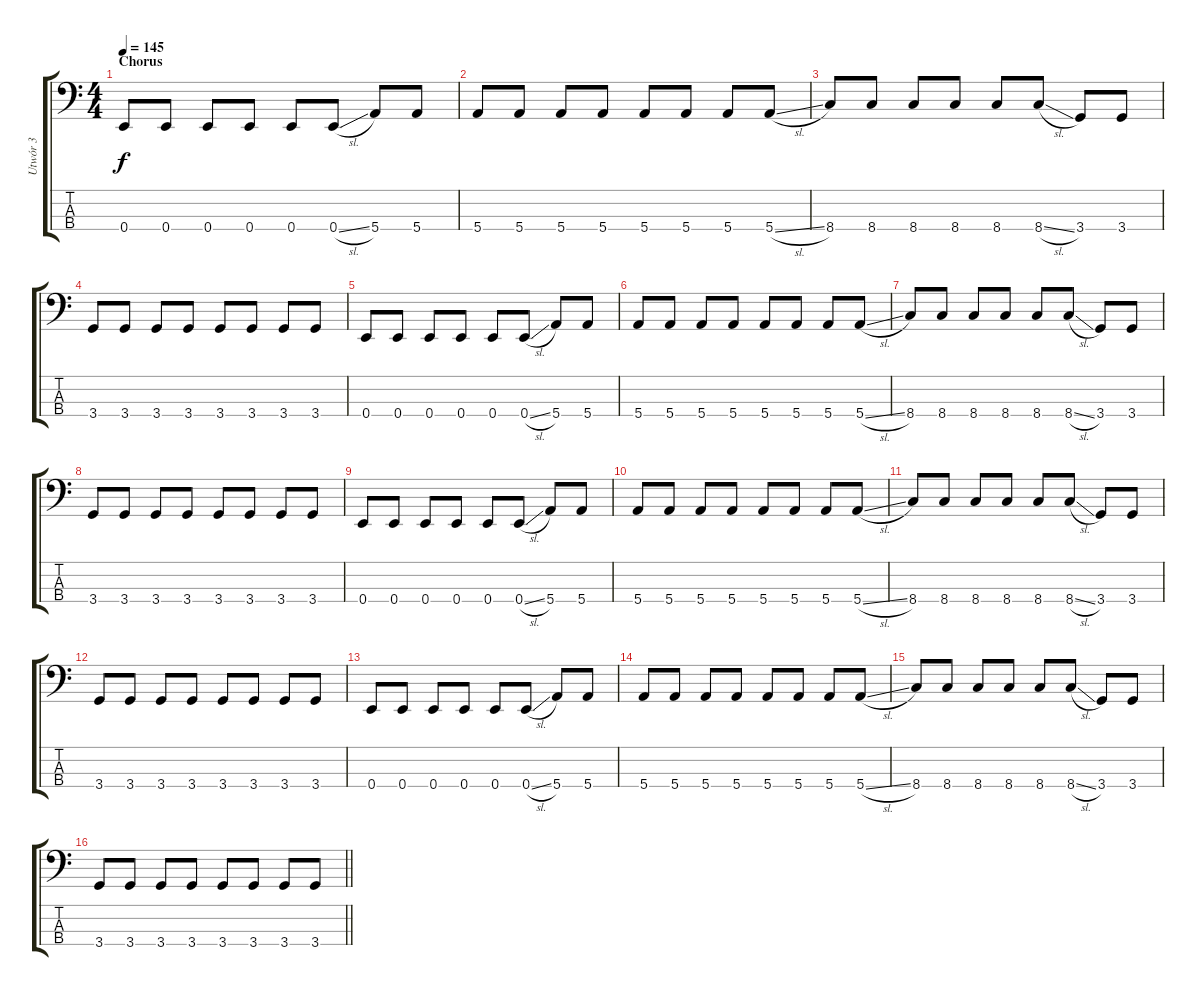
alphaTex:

\track ("Utwór 3" "Utwór 3") {instrument synthbass2}
\staff {score tabs}
\tuning (G2 D2 A1 E1) {hide}
\ts (4 4)
\section ("" "Chorus")
\tempo 145
\clef f4
\ks c
0.4.8{dy f} 0.4.8 0.4.8 0.4.8 0.4.8 0.4{sl}.8 5.4.8 5.4.8 |
5.4.8 5.4.8 5.4.8 5.4.8 5.4.8 5.4.8 5.4.8 5.4{sl}.8 |
8.4.8 8.4.8 8.4.8 8.4.8 8.4.8 8.4{sl}.8 3.4.8 3.4.8 |
3.4.8 3.4.8 3.4.8 3.4.8 3.4.8 3.4.8 3.4.8 3.4.8 |
0.4.8 0.4.8 0.4.8 0.4.8 0.4.8 0.4{sl}.8 5.4.8 5.4.8 |
5.4.8 5.4.8 5.4.8 5.4.8 5.4.8 5.4.8 5.4.8 5.4{sl}.8 |
8.4.8 8.4.8 8.4.8 8.4.8 8.4.8 8.4{sl}.8 3.4.8 3.4.8 |
3.4.8 3.4.8 3.4.8 3.4.8 3.4.8 3.4.8 3.4.8 3.4.8 |
0.4.8 0.4.8 0.4.8 0.4.8 0.4.8 0.4{sl}.8 5.4.8 5.4.8 |
5.4.8 5.4.8 5.4.8 5.4.8 5.4.8 5.4.8 5.4.8 5.4{sl}.8 |
8.4.8 8.4.8 8.4.8 8.4.8 8.4.8 8.4{sl}.8 3.4.8 3.4.8 |
3.4.8 3.4.8 3.4.8 3.4.8 3.4.8 3.4.8 3.4.8 3.4.8 |
0.4.8 0.4.8 0.4.8 0.4.8 0.4.8 0.4{sl}.8 5.4.8 5.4.8 |
5.4.8 5.4.8 5.4.8 5.4.8 5.4.8 5.4.8 5.4.8 5.4{sl}.8 |
8.4.8 8.4.8 8.4.8 8.4.8 8.4.8 8.4{sl}.8 3.4.8 3.4.8 |
\barLineRight lightlight
3.4.8 3.4.8 3.4.8 3.4.8 3.4.8 3.4.8 3.4.8 3.4.8
